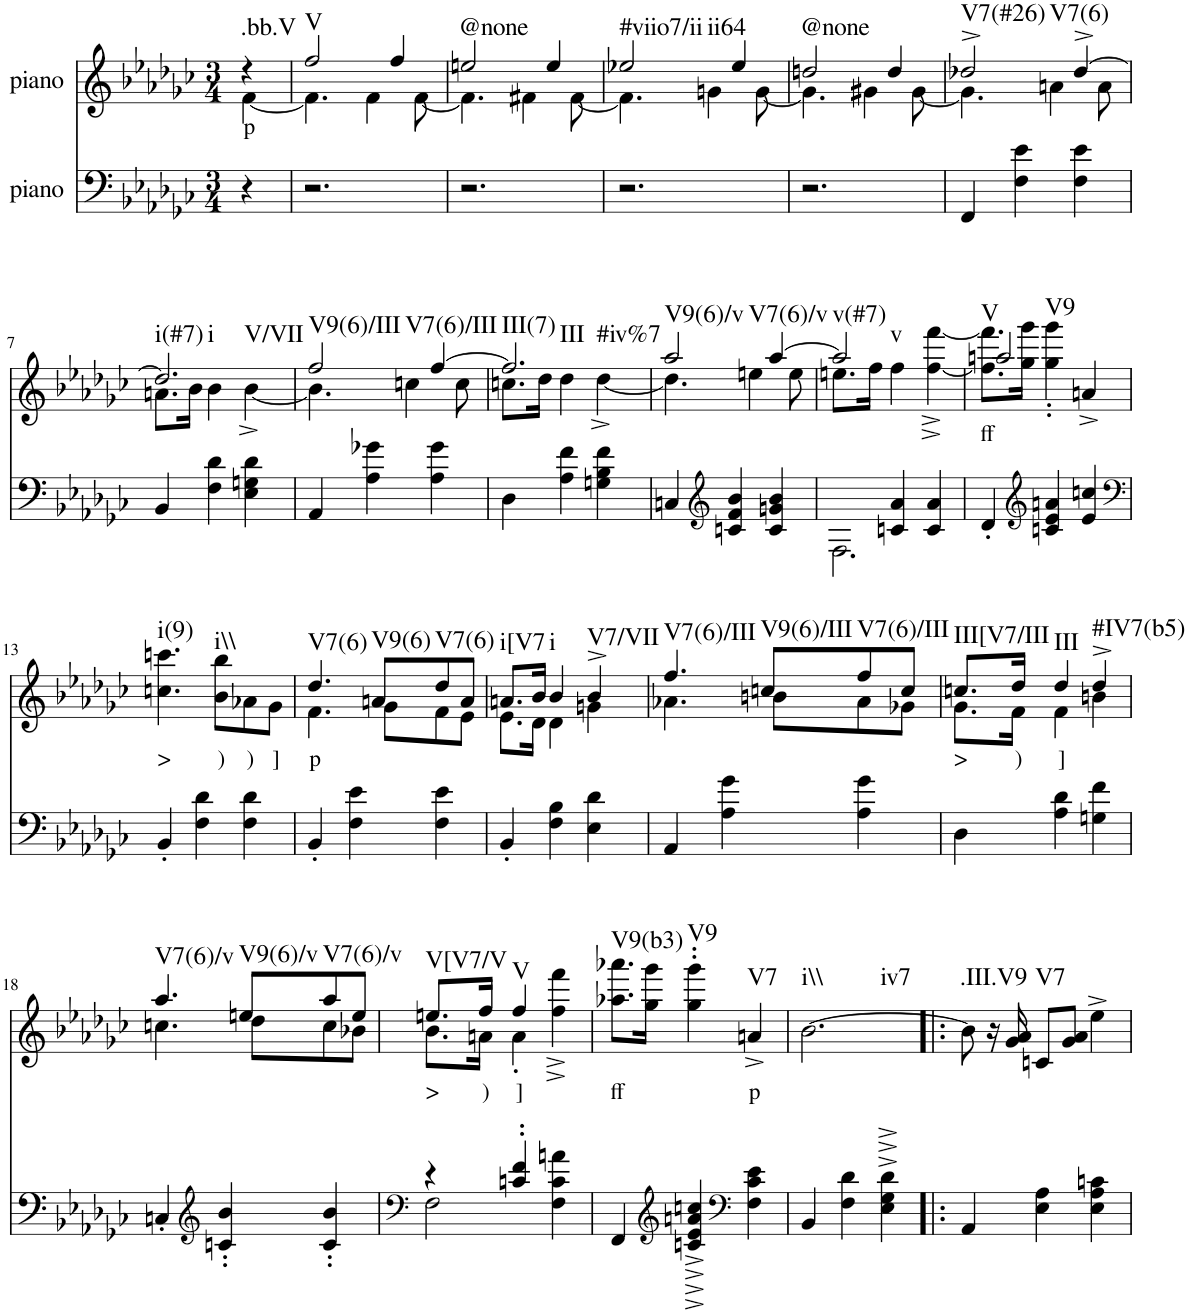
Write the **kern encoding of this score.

**kern	**kern	**text	**harte
*part2	*part1	*part1	*part1
*staff2	*staff1	*staff1	*
*I"piano	*I"piano	*	*
*I'Pno	*I'Pno	*	*
*clefF4	*clefG2	*	*
*k[b-e-a-d-g-c-]	*k[b-e-a-d-g-c-]	*	*
*e-:	*e-:	*	*
*M3/4	*M3/4	*	*
=1	=1	=1	=1
*	*^	*	*
!	!	!	!LO:LY:b	!LO:H:kt=.bb.V
4r	4r	[4f\	p	N
=2	=2	=2	=2	=2
!	!	!	!	!LO:H:kt=V
2.r	2ff/	4.f\]	.	N
.	.	4f\	.	.
.	4ff/	.	.	.
.	.	[8f\	.	.
=3	=3	=3	=3	=3
!	!	!	!	!LO:H:kt=@none
2.r	2een/	4.f\]	.	N
.	.	4f#X\	.	.
.	4ee/	.	.	.
.	.	[8f#\	.	.
=4	=4	=4	=4	=4
!	!	!	!	!LO:H:n=1:kt=#viio7/ii
!	!	!	!	!LO:H:n=2:kt=ii64
2.r	2ee-X/	4.f#\]	.	N N
.	.	4gn\	.	.
.	4ee-/	.	.	.
.	.	[8g\	.	.
=5	=5	=5	=5	=5
!	!	!	!	!LO:H:kt=@none
2.r	2ddn/	4.g\]	.	N
.	.	4g#X\	.	.
.	4dd/	.	.	.
.	.	[8g#\	.	.
=6	=6	=6	=6	=6
!	!	!	!	!LO:H:n=1:kt=V7(#26)
!	!	!	!	!LO:H:n=2:kt=V7(6)
4FF/	2dd-X^/	4.g#\]	.	N N
4F\ 4e-\	.	.	.	.
.	.	4an\	.	.
4F\ 4e-\	[4dd-^/	.	.	.
.	.	8a\	.	.
!!LO:LB:g=z	!!
=7	=7	=7	=7	=7
!	!	!	!	!LO:H:n=1:kt=i(#7)
!	!	!	!	!LO:H:n=2:kt=i
!	!	!	!	!LO:H:n=3:kt=V/VII
4BB-/	2.dd-/]	8.an\L	.	N N N
.	.	16b-\Jk	.	.
4F\ 4d-\	.	4b-\	.	.
4E-\ 4Gn\ 4d-\	.	[4b-^\	.	.
=8	=8	=8	=8	=8
!	!	!	!	!LO:H:n=1:kt=V9(6)/III
!	!	!	!	!LO:H:n=2:kt=V7(6)/III
4AA-/	2ff/	4.b-\]	.	N N
4A-\ 4g-X\	.	.	.	.
.	.	4ccn\	.	.
4A-\ 4g-\	[4ff/	.	.	.
.	.	8cc\	.	.
=9	=9	=9	=9	=9
!	!	!	!	!LO:H:n=1:kt=III(7)
!	!	!	!	!LO:H:n=2:kt=III
!	!	!	!	!LO:H:n=3:kt=#iv%7
4D-\	2.ff/]	8.ccn\L	.	N N N
.	.	16dd-\Jk	.	.
4A-\ 4f\	.	4dd-\	.	.
4Gn\ 4B-\ 4f\	.	[4dd-^\	.	.
=10	=10	=10	=10	=10
!	!	!	!	!LO:H:n=1:kt=V9(6)/v
!	!	!	!	!LO:H:n=2:kt=V7(6)/v
4Cn/	2aa-/	4.dd-\]	.	N N
*clefG2	*	*	*	*
4cn/ 4f/ 4b-/	.	.	.	.
.	.	4een\	.	.
4c/ 4gn/ 4b-/	[4aa-/	.	.	.
.	.	8ee\	.	.
=11	=11	=11	=11	=11
*^	*	*	*	*
!	!	!	!	!	!LO:H:n=1:kt=v(#7)
!	!	!	!	!	!LO:H:n=2:kt=v
4ryy	2.F\	2aa-/]	8.een\L	.	N N
.	.	.	16ff\Jk	.	.
4cn/ 4a-/	.	.	4ff\	.	.
4c/ 4a-/	.	4ryy	[4ff\^ [4fff\^	.	.
*v	*v	*	*	*	*
=12	=12	=12	=12	=12
!	!	!	!LO:LY:b	!LO:H:n=1:kt=V
!	!	!	!	!LO:H:n=2:kt=V9
4d-'/	2aan/	8.ff\] 8.fff\]L	ff	N N
.	.	16gg-\ 16ggg-\Jk	.	.
*clefG2	*	*	*	*
4cn/ 4e-/ 4an/	.	4gg-\' 4ggg-\'	.	.
4e-/ 4ccn/	4an^/	4ryy	.	.
*	*v	*v	*	*
!!LO:LB:g=z
=13	=13	=13	=13
*clefF4	*	*	*
*	*^	*	*
!	!	!	!LO:LY:b	!LO:H:kt=i(9)
*	*v	*v	*	*
4BB-'/	4.ccn\ 4.cccn\	>	N
4F\ 4d-\	.	.	.
!	!	!LO:LY:b	!LO:H:kt=i\\
.	8b-\ 8bb-\L	)	N
!	!	!LO:LY:b	!
4F\ 4d-\	8a-X\	)	.
!	!	!LO:LY:b	!
.	8g-\J	]	.
=14	=14	=14	=14
*	*^	*	*
!	!	!	!LO:LY:b	!LO:H:kt=V7(6)
4BB-'/	4.dd-/	4.f\	p	N
4F\ 4e-\	.	.	.	.
!	!	!	!	!LO:H:kt=V9(6)
.	8an/L	8g-\L	.	N
!	!	!	!	!LO:H:kt=V7(6)
4F\ 4e-\	8dd-/	8f\	.	N
.	8a/J	8e-\J	.	.
=15	=15	=15	=15	=15
!	!	!	!	!LO:H:kt=i[V7
4BB-'/	8.an/L	8.e-\L	.	N
.	16b-/Jk	16d-\Jk	.	.
!	!	!	!	!LO:H:kt=i
4F\ 4B-\	4b-/	4d-\	.	N
!	!	!	!	!LO:H:kt=V7/VII
4E-\ 4d-\	4b-^/	4gn\	.	N
=16	=16	=16	=16	=16
!	!	!	!	!LO:H:kt=V7(6)/III
4AA-/	4.ff/	4.a-X\	.	N
4A-\ 4g-\	.	.	.	.
!	!	!	!	!LO:H:kt=V9(6)/III
.	8ccn/L	8bn\L	.	N
!	!	!	!	!LO:H:kt=V7(6)/III
4A-\ 4g-\	8ff/	8a-\	.	N
.	8cc/J	8g-X\J	.	.
=17	=17	=17	=17	=17
!	!	!	!LO:LY:b	!LO:H:kt=III[V7/III
4D-\	8.ccn/L	8.g-\L	>	N
!	!	!	!LO:LY:b	!
.	16dd-/Jk	16f\Jk	)	.
!	!	!	!LO:LY:b	!LO:H:kt=III
4A-\ 4d-\	4dd-/	4f\	]	N
!	!	!	!	!LO:H:kt=#IV7(b5)
4Gn\ 4f\	4dd-^/	4bn\	.	N
!!LO:LB:g=z	!!
=18	=18	=18	=18	=18
!	!	!	!	!LO:H:kt=V7(6)/v
4Cn'/	4.aa-/	4.ccn\	.	N
*clefG2	*	*	*	*
4cn/' 4b-/'	.	.	.	.
!	!	!	!	!LO:H:kt=V9(6)/v
.	8een/L	8dd-\L	.	N
!	!	!	!	!LO:H:kt=V7(6)/v
4c/' 4b-/'	8aa-/	8cc\	.	N
.	8ee/J	8b-X\J	.	.
=19	=19	=19	=19	=19
*clefF4	*	*	*	*
*^	*	*	*	*
!	!	!	!	!LO:LY:b	!LO:H:kt=V[V7/V
4r	2F\	8.een/L	8.b-\L	>	N
!	!	!	!	!LO:LY:b	!
.	.	16ff/Jk	16an\Jk	)	.
!	!	!	!	!LO:LY:b	!LO:H:kt=V
4cn/' 4f/'	.	4ff/	4a'\	]	N
4F\ 4c\ 4an\	4ryy	4ryy	4ff\^ 4fff\^	.	.
=20	=20	=20	=20	=20	=20
!	!	!	!	!LO:LY:b	!LO:H:kt=V9(b3)
*v	*v	*	*	*	*
*	*v	*v	*	*
4FF/	8.aa-X\ 8.aaa-X\L	ff	N
.	16gg-\ 16ggg-\Jk	.	.
*clefG2	*	*	*
!	!	!	!LO:H:kt=V9
4cn/^ 4e-/^ 4an/^ 4ccn/^	4gg-\' 4ggg-\'	.	N
*clefF4	*	*	*
!	!	!LO:LY:b	!LO:H:kt=V7
4F\ 4c\ 4e-\	4an^/	p	N
=21	=21	=21	=21
!	!	!	!LO:H:n=1:kt=i\\
!	!	!	!LO:H:n=2:kt=iv7
4BB-/	[2.b-\	.	N N
4F\ 4d-\	.	.	.
4E-\^ 4G-\^ 4d-\^	.	.	.
=22!|:	=22!|:	=22!|:	=22!|:
!	!	!	!LO:H:kt=.III.V9
4AA-/	8b-\]	.	N
.	16r	.	.
.	16g-/ 16a-/	.	.
!	!	!	!LO:H:kt=V7
4E-\ 4A-\	8cn/L	.	N
.	8g-/ 8a-/J	.	.
4E-\ 4A-\ 4cn\	4ee-^\	.	.
=	=	=	=
*-	*-	*-	*-
